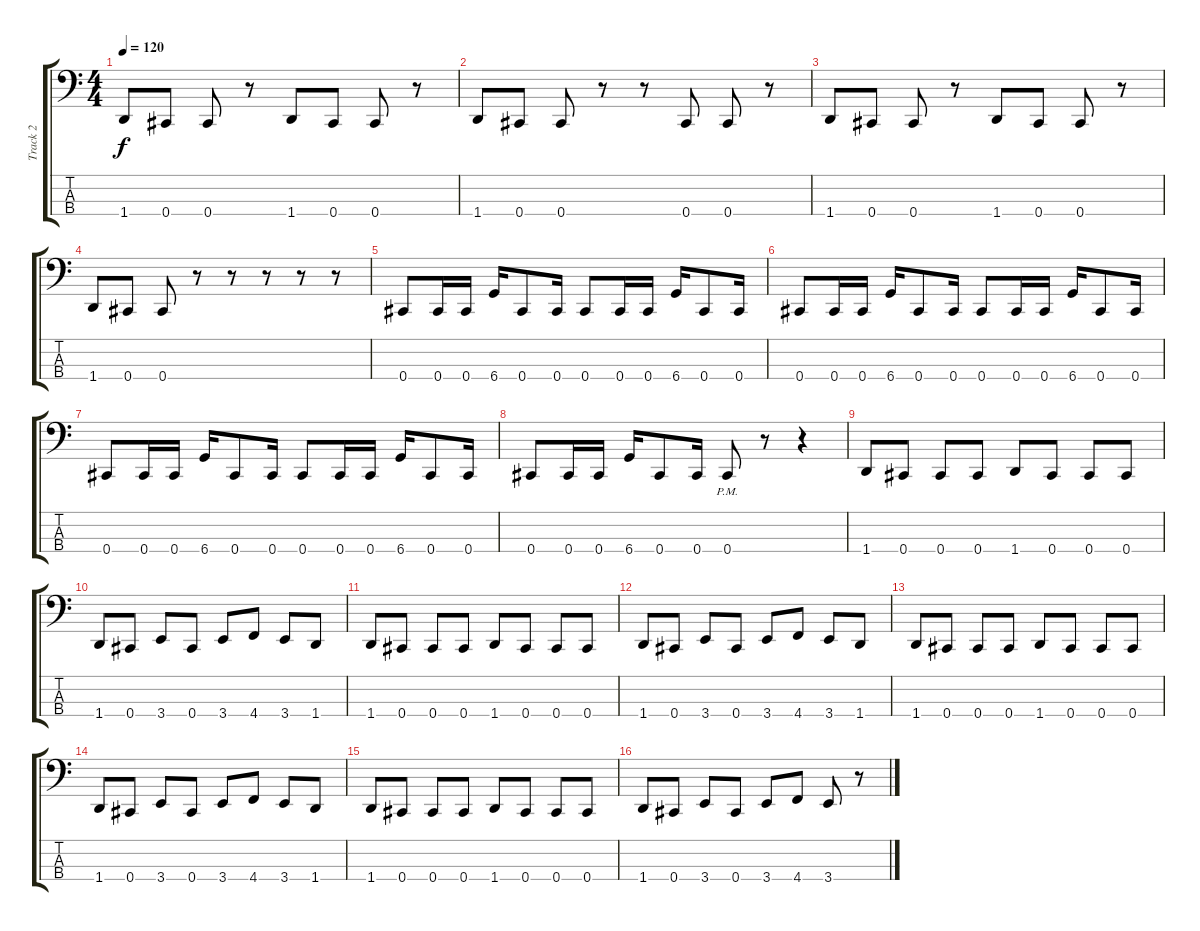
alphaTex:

\track ("Track 2" "Track 2") {instrument electricbassfinger}
\staff {score tabs}
\tuning (Gb2 Db2 Ab1 Db1) {hide}
\ts (4 4)
\tempo 120
\clef f4
\ks c
1.4.8{dy f} 0.4.8 0.4.8 r.8 1.4.8 0.4.8 0.4.8 r.8 |
1.4.8 0.4.8 0.4.8 r.8 r.8 0.4.8 0.4.8 r.8 |
1.4.8 0.4.8 0.4.8 r.8 1.4.8 0.4.8 0.4.8 r.8 |
1.4.8 0.4.8 0.4.8 r.8 r.8 r.8 r.8 r.8 |
0.4.8 0.4.16 0.4.16 6.4.16 0.4.8 0.4.16 0.4.8 0.4.16 0.4.16 6.4.16 0.4.8 0.4.16 |
0.4.8 0.4.16 0.4.16 6.4.16 0.4.8 0.4.16 0.4.8 0.4.16 0.4.16 6.4.16 0.4.8 0.4.16 |
0.4.8 0.4.16 0.4.16 6.4.16 0.4.8 0.4.16 0.4.8 0.4.16 0.4.16 6.4.16 0.4.8 0.4.16 |
0.4.8 0.4.16 0.4.16 6.4.16 0.4.8 0.4.16 0.4{pm}.8 r.8 r.4 |
1.4.8 0.4.8 0.4.8 0.4.8 1.4.8 0.4.8 0.4.8 0.4.8 |
1.4.8 0.4.8 3.4.8 0.4.8 3.4.8 4.4.8 3.4.8 1.4.8 |
1.4.8 0.4.8 0.4.8 0.4.8 1.4.8 0.4.8 0.4.8 0.4.8 |
1.4.8 0.4.8 3.4.8 0.4.8 3.4.8 4.4.8 3.4.8 1.4.8 |
1.4.8 0.4.8 0.4.8 0.4.8 1.4.8 0.4.8 0.4.8 0.4.8 |
1.4.8 0.4.8 3.4.8 0.4.8 3.4.8 4.4.8 3.4.8 1.4.8 |
1.4.8 0.4.8 0.4.8 0.4.8 1.4.8 0.4.8 0.4.8 0.4.8 |
1.4.8 0.4.8 3.4.8 0.4.8 3.4.8 4.4.8 3.4.8 r.8
